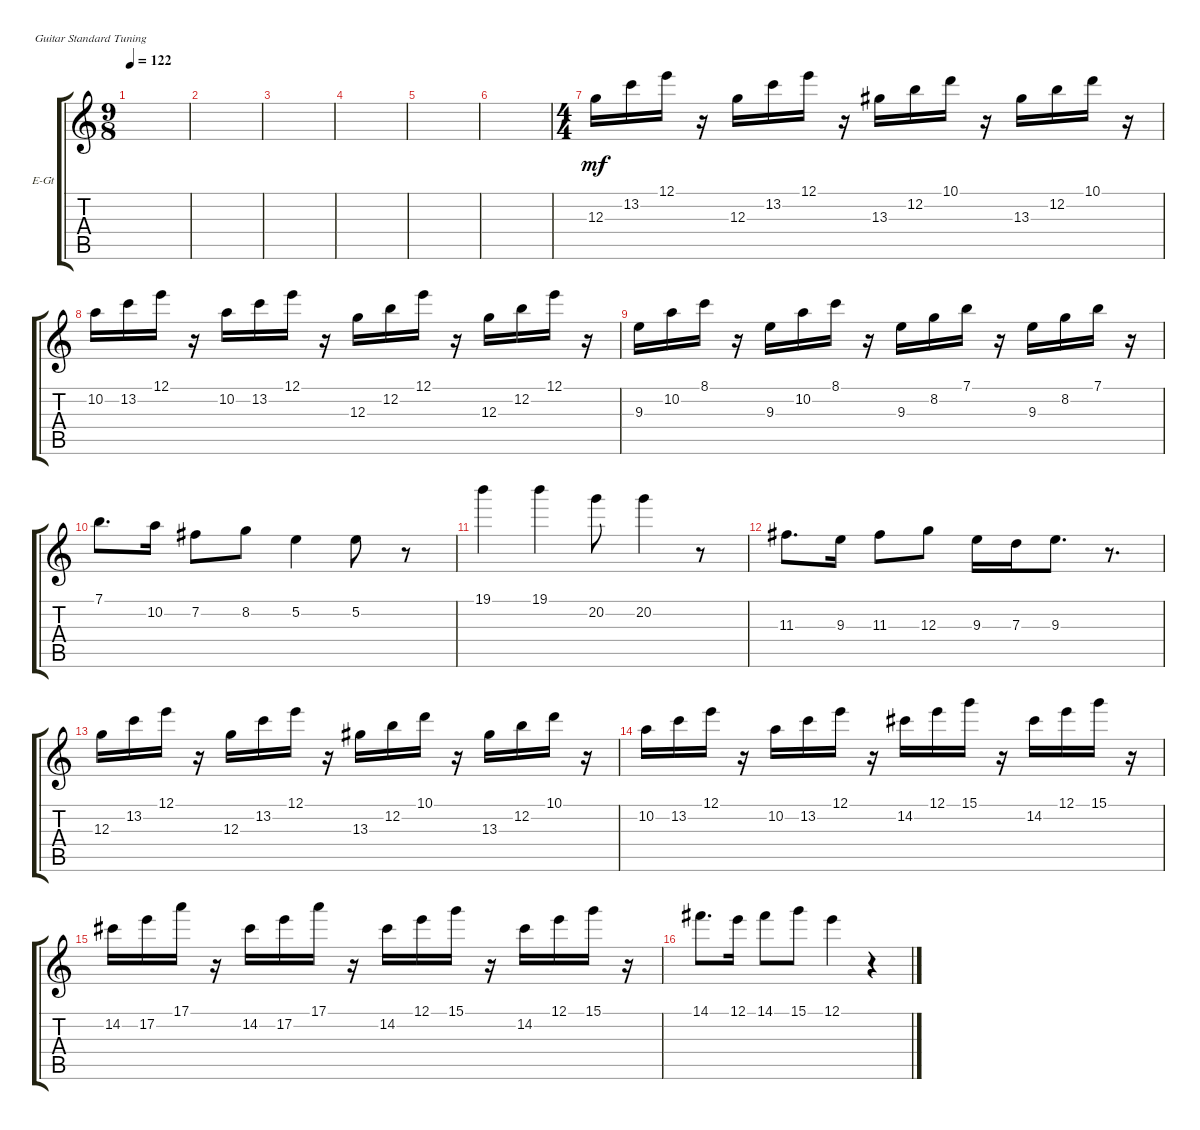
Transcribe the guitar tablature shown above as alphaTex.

\defaultSystemsLayout 4
\bracketExtendMode groupsimilarinstruments
\firstSystemTrackNameOrientation horizontal
\otherSystemsTrackNameOrientation horizontal
\track ("Electric Guitar(соло)" "E-Gt") {instrument distortionguitar}
\staff {score tabs}
\tuning (E4 B3 G3 D3 A2 E2)
\ts (9 8)
\tempo 122
\clef g2
\ks c
|
|
|
|
|
|
\ts (4 4)
12.3.16{dy mf} 13.2.16 12.1.16 r.16 12.3.16 13.2.16 12.1.16 r.16 13.3.16 12.2.16 10.1.16 r.16 13.3.16 12.2.16 10.1.16 r.16 |
10.2.16 13.2.16 12.1.16 r.16 10.2.16 13.2.16 12.1.16 r.16 12.3.16 12.2.16 12.1.16 r.16 12.3.16 12.2.16 12.1.16 r.16 |
9.3.16 10.2.16 8.1.16 r.16 9.3.16 10.2.16 8.1.16 r.16 9.3.16 8.2.16 7.1.16 r.16 9.3.16 8.2.16 7.1.16 r.16 |
7.1.8{d} 10.2.16 7.2.8 8.2.8 5.2.4 5.2.8 r.8 |
19.1.4 19.1.4 20.2.8 20.2.4 r.8 |
11.3.8{d} 9.3.16 11.3.8 12.3.8 9.3.16 7.3.16 9.3.8{d} r.8{d} |
12.3.16 13.2.16 12.1.16 r.16 12.3.16 13.2.16 12.1.16 r.16 13.3.16 12.2.16 10.1.16 r.16 13.3.16 12.2.16 10.1.16 r.16 |
10.2.16 13.2.16 12.1.16 r.16 10.2.16 13.2.16 12.1.16 r.16 14.2.16 12.1.16 15.1.16 r.16 14.2.16 12.1.16 15.1.16 r.16 |
14.2.16 17.2.16 17.1.16 r.16 14.2.16 17.2.16 17.1.16 r.16 14.2.16 12.1.16 15.1.16 r.16 14.2.16 12.1.16 15.1.16 r.16 |
14.1.8{d} 12.1.16 14.1.8 15.1.8 12.1.4 r.4
